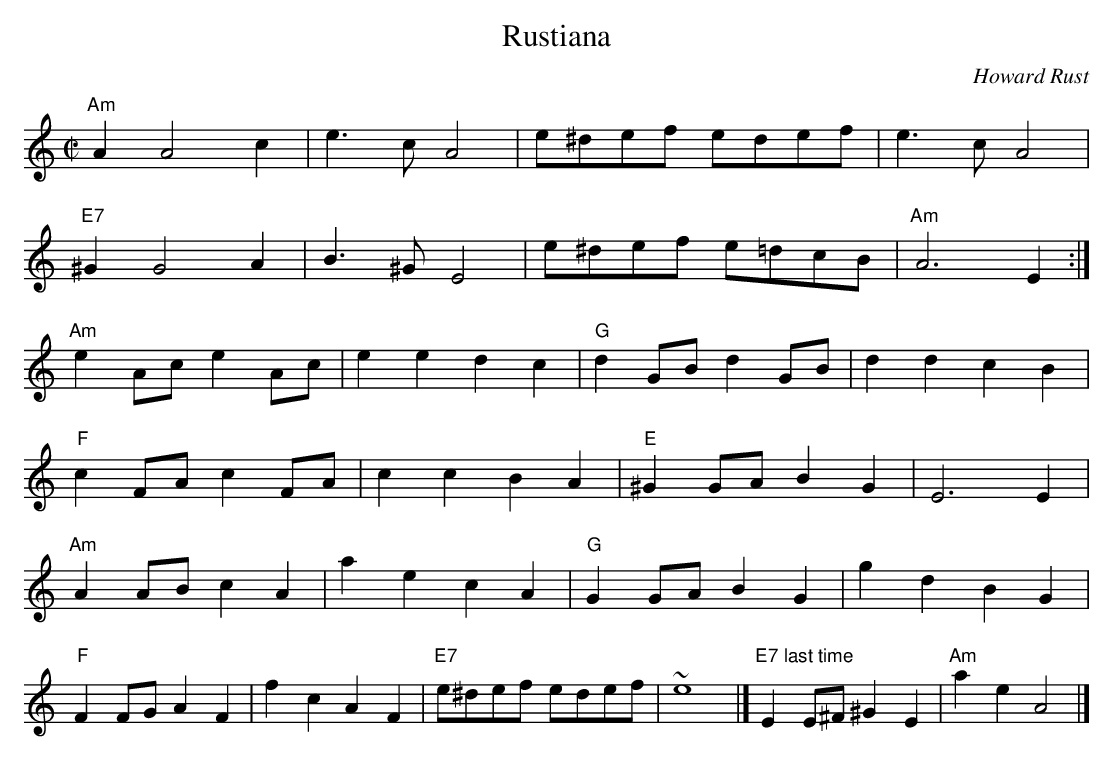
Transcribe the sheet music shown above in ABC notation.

X:1
T:Rustiana
C:Howard Rust
M:C|
L:1/8
K:Am
"Am"A2A4c2|e3cA4|e^def edef|e3cA4|
"E7"^G2G4A2|B3^GE4|e^def e=dcB|"Am"A6E2:|
"Am"e2Ac e2Ac|e2e2 d2c2|"G"d2GB d2GB|d2d2 c2B2|
"F"c2FA c2FA|c2c2 B2A2|"E"^G2GA B2G2|E6E2|
"Am"A2AB c2A2|a2e2 c2A2|"G"G2GA B2G2|g2d2 B2G2|
"F"F2FG A2F2|f2c2 A2F2|"E7"e^def edef|~e8|]"E7 last time" E2E^F ^G2E2|"Am" a2 e2 A4|]
